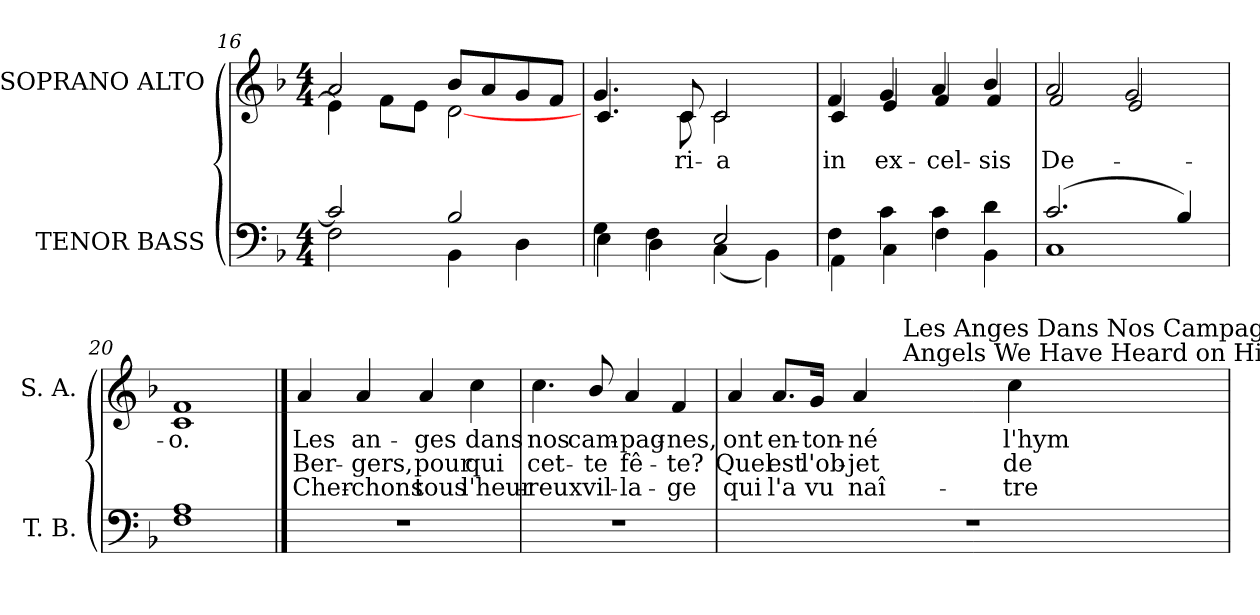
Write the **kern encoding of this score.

**kern	**kern	**text	**text	**text
*part2	*part1	*part1	*part1	*part1
*staff2	*staff1	*staff1	*staff1	*staff1
*I"TENOR BASS	*I"SOPRANO ALTO	*	*	*
*I'T. B.	*I'S. A.	*	*	*
!!LO:LB:g=z
*clefF4	*clefG2	*	*	*
*k[b-]	*k[b-]	*	*	*
*F:	*F:	*	*	*
*M4/4	*M4/4	*	*	*
=16	=16	=16	=16	=16
*^	*^	*	*	*
2ci/]	2Fi\	2ai/	4ei\]	.	.	.
.	.	.	8fi\L	.	.	.
.	.	.	8ei\J	.	.	.
2B-i/	4BB-i\	8b-i/L	[2di\	.	.	.
.	.	8ai/	.	.	.	.
.	4Di\	8gi/	.	.	.	.
.	.	8fi/J	.	.	.	.
=17	=17	=17	=17	=17	=17	=17
4Gi\	4Ei\	4.gi/	4.ci/	.	.	.
4Fi\	4Di\	.	.	.	.	.
!	!	!	!	!LO:LY:b:color=#000000	!	!
.	.	8ci/	8ci\	-ri-	.	.
!	!	!	!	!LO:LY:b:color=#000000	!	!
2Ei/	(4Ci\	2ci/	2ci\	-a	.	.
.	4BB-i\)	.	.	.	.	.
=18	=18	=18	=18	=18	=18	=18
!	!	!	!	!LO:LY:b:color=#000000	!	!
4Fi\	4AAi\	4fi/	4ci/	in	.	.
!	!	!	!	!LO:LY:b:color=#000000	!	!
4ci\	4Ci\	4gi/	4ei/	ex-	.	.
!	!	!	!	!LO:LY:b:color=#000000	!	!
4ci\	4Fi\	4ai/	4fi/	-cel-	.	.
!	!	!	!	!LO:LY:b:color=#000000	!	!
4di\	4BB-i\	4b-i/	4fi/	-sis	.	.
=19	=19	=19	=19	=19	=19	=19
!	!	!	!	!LO:LY:b:color=#000000	!	!
(2.ci/	1Ci	2ai/	2fi/	De-	.	.
.	.	2gi/	2ei/	.	.	.
4B-i/)	.	.	.	.	.	.
=20	=20	=20	=20	=20	=20	=20
!	!	!	!	!LO:LY:b:color=#000000	!	!
1Ai	1Fi	1fi	1ci	-o.	.	.
*v	*v	*	*	*	*	*
*	*v	*v	*	*	*
!!LO:PB:g=z
==21	==21	==21	==21	==21
*^	*^	*	*	*
!	!	!LO:TX:a:t=Page 2	!	!	!	!
!	!	!LO:TX:b:cj:t=1	!	!	!	!
!	!	!LO:TX:b:cj:t=2	!	!	!	!
!	!	!LO:TX:b:cj:t=3	!	!	!	!
!	!	!	!	!LO:LY:b:color=#000000	!LO:LY:b:color=#000000	!LO:LY:b:color=#000000
*v	*v	*	*	*	*	*
*	*v	*v	*	*	*
1r	4ai/	Les	Ber-	Cher-
!	!	!LO:LY:b:color=#000000	!LO:LY:b:color=#000000	!LO:LY:b:color=#000000
.	4ai/	an-	-gers,	-chons
!	!	!LO:LY:b:color=#000000	!LO:LY:b:color=#000000	!LO:LY:b:color=#000000
.	4ai/	-ges	pour	tous
!	!	!LO:LY:b:color=#000000	!LO:LY:b:color=#000000	!LO:LY:b:color=#000000
.	4cci\	dans	qui	l'heur-
=22	=22	=22	=22	=22
!	!	!LO:LY:b:color=#000000	!LO:LY:b:color=#000000	!LO:LY:b:color=#000000
1r	4.cci\	nos	cet-	-reux
!	!	!LO:LY:b:color=#000000	!LO:LY:b:color=#000000	!LO:LY:b:color=#000000
.	8b-i/	cam-	-te	vil-
!	!	!LO:LY:b:color=#000000	!LO:LY:b:color=#000000	!LO:LY:b:color=#000000
.	4ai/	-pag-	fê-	-la-
!	!	!LO:LY:b:color=#000000	!LO:LY:b:color=#000000	!LO:LY:b:color=#000000
.	4fi/	-nes,	-te?	-ge
=23	=23	=23	=23	=23
!	!	!LO:LY:b:color=#000000	!LO:LY:b:color=#000000	!LO:LY:b:color=#000000
*	*^	*	*	*
1r	4ai/	2ryy	ont	Quel	qui
!	!	!	!LO:LY:b:color=#000000	!LO:LY:b:color=#000000	!LO:LY:b:color=#000000
.	8.ai/L	.	en-	est	l'a
!	!	!	!LO:LY:b:color=#000000	!LO:LY:b:color=#000000	!LO:LY:b:color=#000000
.	16gi/Jk	.	-ton-	l'ob-	vu
!	!	!	!LO:LY:b:color=#000000	!LO:LY:b:color=#000000	!LO:LY:b:color=#000000
.	4ai/	16ryy	-né	-jet	naî-
.	.	32ryy	.	.	.
.	.	64ryy	.	.	.
.	.	128ryy	.	.	.
.	.	256ryy	.	.	.
.	.	1024ryy	.	.	.
!	!	!LO:TX:a:t=Angels We Have Heard on High	!	!	!
!	!	!LO:TX:t=Les Anges Dans Nos Campagnes	!	!	!
.	.	4ryy	.	.	.
!	!	!	!LO:LY:b:color=#000000	!LO:LY:b:color=#000000	!LO:LY:b:color=#000000
.	4cci\	.	l'hym-	de	-tre
.	.	8ryy	.	.	.
.	.	512.ryy	.	.	.
*	*v	*v	*	*	*
=	=	=	=	=
*-	*-	*-	*-	*-
